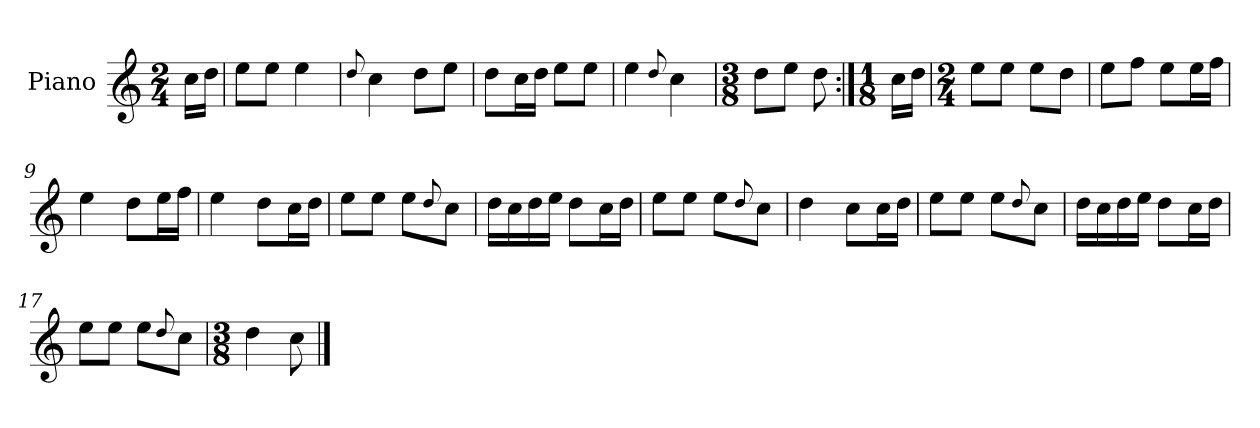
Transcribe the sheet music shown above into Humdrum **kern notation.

**kern
*part1
*staff1
*I"Piano
*I'Pno.
*clefG2
*k[]
*M2/4
=
16cc\LL
16dd\JJ
=1
8ee\L
8ee\J
4ee\
=2
8qqdd/
4cc\
8dd\L
8ee\J
=3
8dd\L
16cc\L
16dd\JJ
8ee\L
8ee\J
=4
4ee\
8qqdd/
4cc\
=5
*M3/8
8dd\L
8ee\J
8dd\
=6:|!
*M1/8
16cc\LL
16dd\JJ
=7
*M2/4
8ee\L
8ee\J
8ee\L
8dd\J
=8
8ee\L
8ff\J
8ee\L
16ee\L
16ff\JJ
=9
4ee\
8dd\L
16ee\L
16ff\JJ
=10
4ee\
8dd\L
16cc\L
16dd\JJ
!!LO:LB:g=z
=11
8ee\L
8ee\J
8ee\L
8qqdd/
8cc\J
=12
16dd\LL
16cc\
16dd\
16ee\JJ
8dd\L
16cc\L
16dd\JJ
=13
8ee\L
8ee\J
8ee\L
8qqdd/
8cc\J
=14
4dd\
8cc\L
16cc\L
16dd\JJ
=15
8ee\L
8ee\J
8ee\L
8qqdd/
8cc\J
=16
16dd\LL
16cc\
16dd\
16ee\JJ
8dd\L
16cc\L
16dd\JJ
=17
8ee\L
8ee\J
8ee\L
8qqdd/
8cc\J
=18
*M3/8
4dd\
8cc\
==
*-
